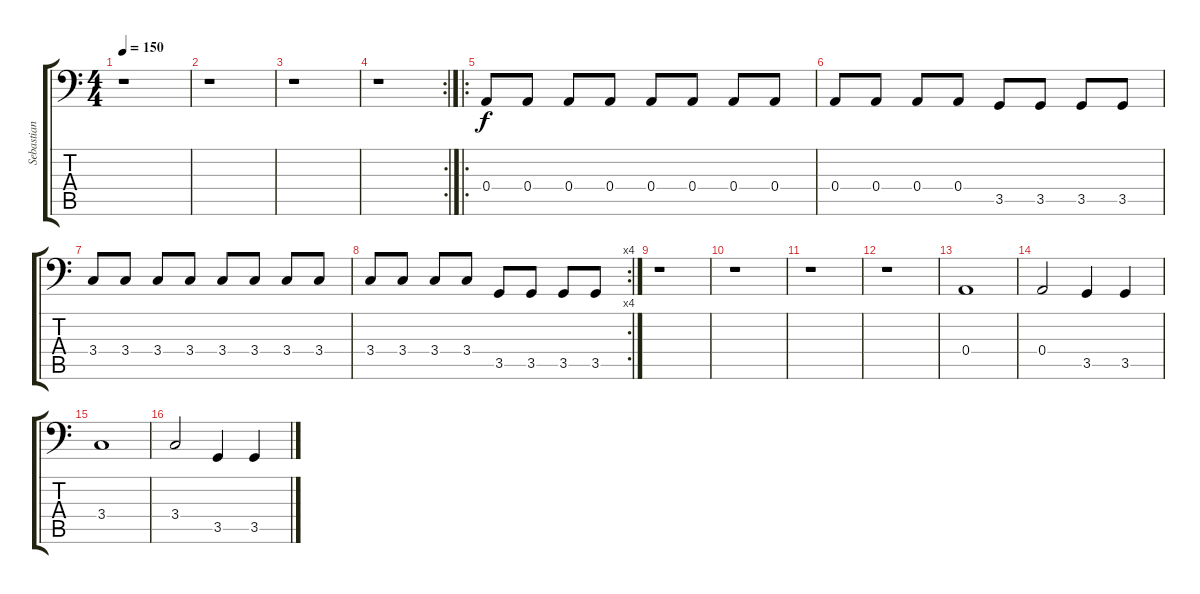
\track ("Sebastian Weichbrodt" "Sebastian ") {instrument electricbassfinger}
\staff {score tabs}
\tuning (C3 G2 D2 A1 E1 B0) {hide}
\ts (4 4)
\tempo 150
\clef f4
\ks c
r.1{dy f instrument electricbassfinger} |
r.1 |
r.1 |
\rc 2
r.1 |
\ro
0.4.8 0.4.8 0.4.8 0.4.8 0.4.8 0.4.8 0.4.8 0.4.8 |
0.4.8 0.4.8 0.4.8 0.4.8 3.5.8 3.5.8 3.5.8 3.5.8 |
3.4.8 3.4.8 3.4.8 3.4.8 3.4.8 3.4.8 3.4.8 3.4.8 |
\rc 4
3.4.8 3.4.8 3.4.8 3.4.8 3.5.8 3.5.8 3.5.8 3.5.8 |
r.1 |
r.1 |
r.1 |
r.1 |
0.4.1 |
0.4.2 3.5.4 3.5.4 |
3.4.1 |
3.4.2 3.5.4 3.5.4
